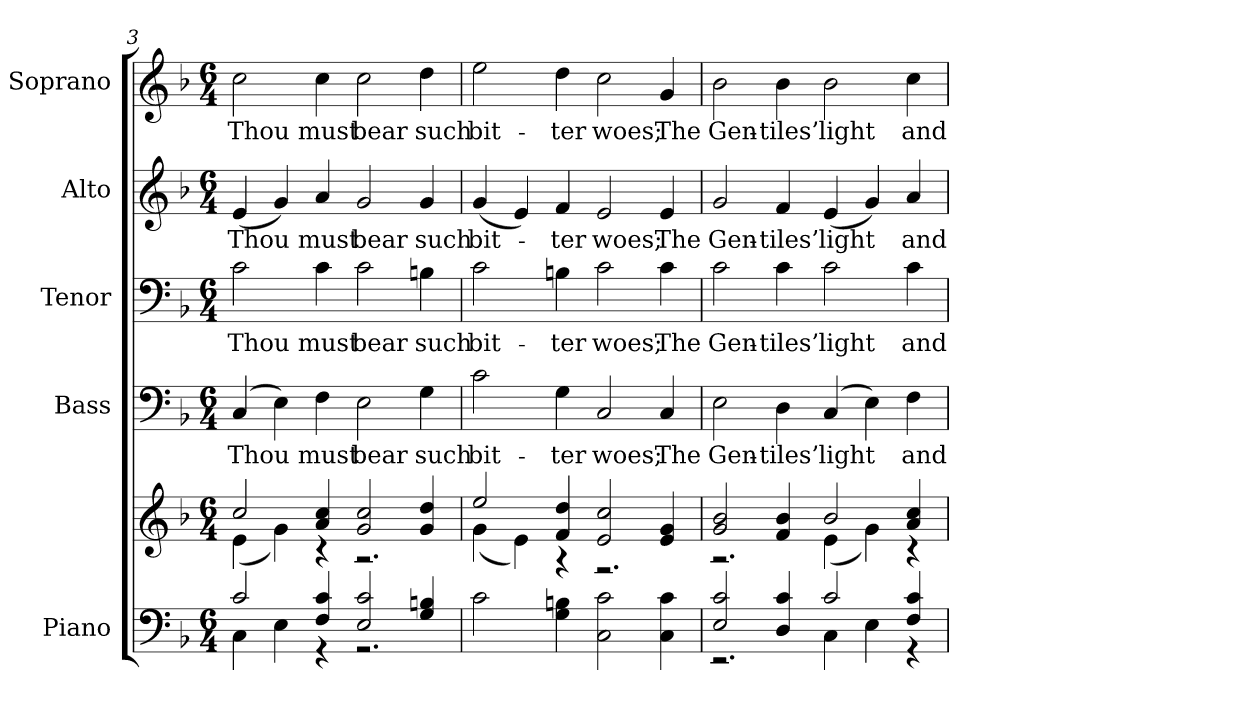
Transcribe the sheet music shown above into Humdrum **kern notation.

**kern	**kern	**kern	**text	**kern	**text	**kern	**text	**kern	**text
*part5	*part5	*part4	*part4	*part3	*part3	*part2	*part2	*part1	*part1
*staff6	*staff5	*staff4	*staff4	*staff3	*staff3	*staff2	*staff2	*staff1	*staff1
*I"Piano	*	*I"Bass	*	*I"Tenor	*	*I"Alto	*	*I"Soprano	*
*I'Pno.	*	*I'B.	*	*I'T.	*	*I'A.	*	*I'S.	*
!!LO:PB:g=z
*clefF4	*clefG2	*clefF4	*	*clefF4	*	*clefG2	*	*clefG2	*
*k[b-]	*k[b-]	*k[b-]	*	*k[b-]	*	*k[b-]	*	*k[b-]	*
*F:	*F:	*F:	*	*F:	*	*F:	*	*F:	*
*M6/4	*M6/4	*M6/4	*	*M6/4	*	*M6/4	*	*M6/4	*
=3	=3	=3	=3	=3	=3	=3	=3	=3	=3
*^	*^	*	*	*	*	*	*	*	*
!	!	!	!	!	!LO:LY:b:color=#000000	!	!	!	!	!	!
!	!	!	!	!	!	!	!LO:LY:b:color=#000000	!	!	!	!
!	!	!	!	!	!	!	!	!	!LO:LY:b:color=#000000	!	!
!	!	!	!	!	!	!	!	!	!	!	!LO:LY:b:color=#000000
2ci/	4Ci\	2cci/	(4ei\	(4Ci/	Thou	2ci\	Thou	(4ei/	Thou	2cci\	Thou
.	4Ei\	.	4gi\)	4Ei\)	.	.	.	4gi/)	.	.	.
!	!	!	!	!	!LO:LY:b:color=#000000	!	!	!	!	!	!
!	!	!	!	!	!	!	!LO:LY:b:color=#000000	!	!	!	!
!	!	!	!	!	!	!	!	!	!LO:LY:b:color=#000000	!	!
!	!	!	!	!	!	!	!	!	!	!	!LO:LY:b:color=#000000
4Fi/ 4ci	4r	4ai/ 4cci	4r	4Fi\	must	4ci\	must	4ai/	must	4cci\	must
!	!	!	!	!	!LO:LY:b:color=#000000	!	!	!	!	!	!
!	!	!	!	!	!	!	!LO:LY:b:color=#000000	!	!	!	!
!	!	!	!	!	!	!	!	!	!LO:LY:b:color=#000000	!	!
!	!	!	!	!	!	!	!	!	!	!	!LO:LY:b:color=#000000
2Ei/ 2ci	2.r	2gi/ 2cci	2.r	2Ei\	bear	2ci\	bear	2gi/	bear	2cci\	bear
!	!	!	!	!	!LO:LY:b:color=#000000	!	!	!	!	!	!
!	!	!	!	!	!	!	!LO:LY:b:color=#000000	!	!	!	!
!	!	!	!	!	!	!	!	!	!LO:LY:b:color=#000000	!	!
!	!	!	!	!	!	!	!	!	!	!	!LO:LY:b:color=#000000
4Gi/ 4Bni	.	4gi/ 4ddi	.	4Gi\	such	4Bni\	such	4gi/	such	4ddi\	such
*v	*v	*	*	*	*	*	*	*	*	*	*
=4	=4	=4	=4	=4	=4	=4	=4	=4	=4	=4
!	!	!	!	!LO:LY:b:color=#000000	!	!	!	!	!	!
!	!	!	!	!	!	!LO:LY:b:color=#000000	!	!	!	!
!	!	!	!	!	!	!	!	!LO:LY:b:color=#000000	!	!
!	!	!	!	!	!	!	!	!	!	!LO:LY:b:color=#000000
2ci\	2eei/	(4gi\	2ci\	bit-	2ci\	bit-	(4gi/	bit-	2eei\	bit-
.	.	4ei\)	.	.	.	.	4ei/)	.	.	.
!	!	!	!	!LO:LY:b:color=#000000	!	!	!	!	!	!
!	!	!	!	!	!	!LO:LY:b:color=#000000	!	!	!	!
!	!	!	!	!	!	!	!	!LO:LY:b:color=#000000	!	!
!	!	!	!	!	!	!	!	!	!	!LO:LY:b:color=#000000
4Gi\ 4Bni	4fi/ 4ddi	4r	4Gi\	-ter	4Bni\	-ter	4fi/	-ter	4ddi\	-ter
!	!	!	!	!LO:LY:b:color=#000000	!	!	!	!	!	!
!	!	!	!	!	!	!LO:LY:b:color=#000000	!	!	!	!
!	!	!	!	!	!	!	!	!LO:LY:b:color=#000000	!	!
!	!	!	!	!	!	!	!	!	!	!LO:LY:b:color=#000000
2Ci\ 2ci	2ei/ 2cci	2.r	2Ci/	woes;	2ci\	woes;	2ei/	woes;	2cci\	woes;
!	!	!	!	!LO:LY:b:color=#000000	!	!	!	!	!	!
!	!	!	!	!	!	!LO:LY:b:color=#000000	!	!	!	!
!	!	!	!	!	!	!	!	!LO:LY:b:color=#000000	!	!
!	!	!	!	!	!	!	!	!	!	!LO:LY:b:color=#000000
4Ci\ 4ci	4ei/ 4gi	.	4Ci/	The	4ci\	The	4ei/	The	4gi/	The
!!LO:LB:g=z
=5	=5	=5	=5	=5	=5	=5	=5	=5	=5	=5
*^	*	*	*	*	*	*	*	*	*	*
!	!	!	!	!	!LO:LY:b:color=#000000	!	!	!	!	!	!
!	!	!	!	!	!	!	!LO:LY:b:color=#000000	!	!	!	!
!	!	!	!	!	!	!	!	!	!LO:LY:b:color=#000000	!	!
!	!	!	!	!	!	!	!	!	!	!	!LO:LY:b:color=#000000
2Ei/ 2ci	2.r	2gi/ 2b-i	2.r	2Ei\	Gen-	2ci\	Gen-	2gi/	Gen-	2b-i\	Gen-
!	!	!	!	!	!LO:LY:b:color=#000000	!	!	!	!	!	!
!	!	!	!	!	!	!	!LO:LY:b:color=#000000	!	!	!	!
!	!	!	!	!	!	!	!	!	!LO:LY:b:color=#000000	!	!
!	!	!	!	!	!	!	!	!	!	!	!LO:LY:b:color=#000000
4Di/ 4ci	.	4fi/ 4b-i	.	4Di\	-tiles’	4ci\	-tiles’	4fi/	-tiles’	4b-i\	-tiles’
!	!	!	!	!	!LO:LY:b:color=#000000	!	!	!	!	!	!
!	!	!	!	!	!	!	!LO:LY:b:color=#000000	!	!	!	!
!	!	!	!	!	!	!	!	!	!LO:LY:b:color=#000000	!	!
!	!	!	!	!	!	!	!	!	!	!	!LO:LY:b:color=#000000
2ci/	4Ci\	2b-i/	(4ei\	(4Ci/	light	2ci\	light	(4ei/	light	2b-i\	light
.	4Ei\	.	4gi\)	4Ei\)	.	.	.	4gi/)	.	.	.
!	!	!	!	!	!LO:LY:b:color=#000000	!	!	!	!	!	!
!	!	!	!	!	!	!	!LO:LY:b:color=#000000	!	!	!	!
!	!	!	!	!	!	!	!	!	!LO:LY:b:color=#000000	!	!
!	!	!	!	!	!	!	!	!	!	!	!LO:LY:b:color=#000000
4Fi/ 4ci	4r	4ai/ 4cci	4r	4Fi\	and	4ci\	and	4ai/	and	4cci\	and
*v	*v	*	*	*	*	*	*	*	*	*	*
*	*v	*v	*	*	*	*	*	*	*	*
=	=	=	=	=	=	=	=	=	=
*-	*-	*-	*-	*-	*-	*-	*-	*-	*-
